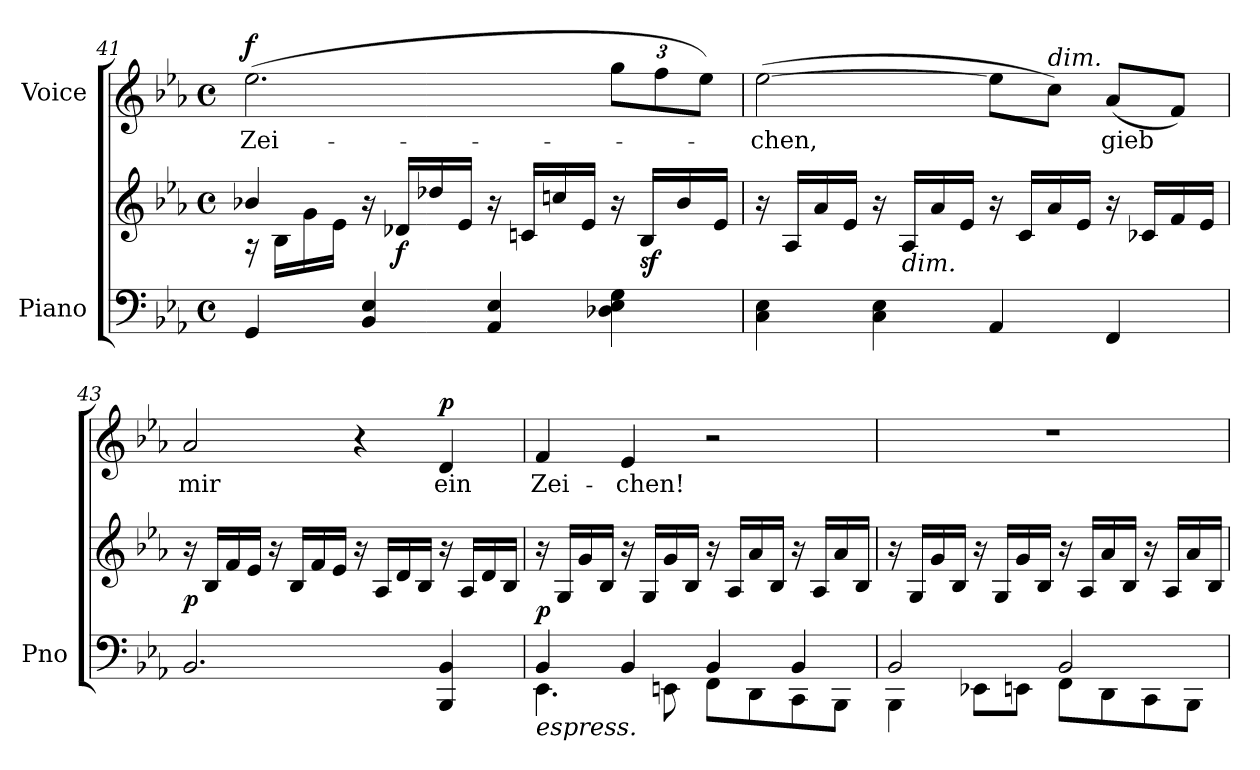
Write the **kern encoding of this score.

**kern	**kern	**dynam	**kern	**text	**dynam
*part2	*part2	*part2	*part1	*part1	*part1
*staff3	*staff2	*staff2/3	*staff1	*staff1	*staff1
*I"Piano	*	*	*I"Voice	*	*
*I'Pno	*	*	*	*	*
!!LO:PB:g=z
*clefF4	*clefG2	*	*clefG2	*	*
*k[b-e-a-]	*k[b-e-a-]	*	*k[b-e-a-]	*	*
*M4/4	*M4/4	*	*M4/4	*	*
*met(c)	*met(c)	*	*met(c)	*	*
=41	=41	=41	=41	=41	=41
*	*^	*	*	*	*
!	!	!	!	!	!LO:LY:b	!LO:DY:a
4GG/	4b-X/	16r	.	(2.ee-\	Zei-	f
.	.	16B-\LL	.	.	.	.
.	.	16g\	.	.	.	.
.	.	16e-\JJ	.	.	.	.
4BB-/ 4E-/	16r	2.ryy	.	.	.	.
!	!	!	!LO:DY:b	!	!	!
.	16d-X/LL	.	f	.	.	.
.	16dd-X/	.	.	.	.	.
.	16e-/JJ	.	.	.	.	.
4AA-/ 4E-/	16r	.	.	.	.	.
.	16cn/LL	.	.	.	.	.
.	16ccn/	.	.	.	.	.
.	16e-/JJ	.	.	.	.	.
4D-X\ 4E-\ 4G\	16r	.	.	12gg\L	.	.
!	!	!	!LO:DY:b	!	!	!
.	16B-/LL	.	sf	.	.	.
.	.	.	.	12ff\	.	.
.	16b-/	.	.	.	.	.
.	.	.	.	12ee-\J)	.	.
.	16e-/JJ	.	.	.	.	.
*	*v	*v	*	*	*	*
!!LO:LB:g=z
=42	=42	=42	=42	=42	=42
!	!	!	!	!LO:LY:b	!
4C\ 4E-\	16r	.	([2ee-\	-chen,	.
.	16A-/LL	.	.	.	.
.	16a-/	.	.	.	.
.	16e-/JJ	.	.	.	.
4C\ 4E-\	16r	.	.	.	.
!	!LO:TX:b:i:t=dim.	!	!	!	!
.	16A-/LL	.	.	.	.
.	16a-/	.	.	.	.
.	16e-/JJ	.	.	.	.
4AA-/	16r	.	8ee-\L]	.	.
.	16c/LL	.	.	.	.
!	!	!	!LO:TX:a:i:t=dim.	!	!
.	16a-/	.	8cc\J)	.	.
.	16e-/JJ	.	.	.	.
!	!	!	!	!LO:LY:b	!
4FF/	16r	.	(8a-/L	gieb	.
.	16c-X/LL	.	.	.	.
.	16f/	.	8f/J)	.	.
.	16e-/JJ	.	.	.	.
=43	=43	=43	=43	=43	=43
!	!	!LO:DY:b	!	!LO:LY:b	!
2.BB-/	16r	p	2a-/	mir	.
.	16B-/LL	.	.	.	.
.	16f/	.	.	.	.
.	16e-/JJ	.	.	.	.
.	16r	.	.	.	.
.	16B-/LL	.	.	.	.
.	16f/	.	.	.	.
.	16e-/JJ	.	.	.	.
.	16r	.	4r	.	.
.	16A-/LL	.	.	.	.
.	16d/	.	.	.	.
.	16B-/JJ	.	.	.	.
!	!	!	!	!LO:LY:b	!LO:DY:a
4BBB-/ 4BB-/	16r	.	4d/	ein	p
.	16A-/LL	.	.	.	.
.	16d/	.	.	.	.
.	16B-/JJ	.	.	.	.
!!LO:LB:g=z
=44	=44	=44	=44	=44	=44
*^	*	*	*	*	*
!LO:TX:b:i:t=espress.	!	!	!	!	!	!
!	!	!	!LO:DY:b	!	!LO:LY:b	!
4BB-/	4.EE-\	16r	p	4f/	Zei-	.
.	.	16G/LL	.	.	.	.
.	.	16g/	.	.	.	.
.	.	16B-/JJ	.	.	.	.
!	!	!	!	!	!LO:LY:b	!
4BB-/	.	16r	.	4e-/	-chen!	.
.	.	16G/LL	.	.	.	.
.	8EEn\	16g/	.	.	.	.
.	.	16B-/JJ	.	.	.	.
4BB-/	8FF\L	16r	.	2r	.	.
.	.	16A-/LL	.	.	.	.
.	8DD\	16a-/	.	.	.	.
.	.	16B-/JJ	.	.	.	.
4BB-/	8CC\	16r	.	.	.	.
.	.	16A-/LL	.	.	.	.
.	8BBB-\J	16a-/	.	.	.	.
.	.	16B-/JJ	.	.	.	.
!!LO:LB:g=z
=45	=45	=45	=45	=45	=45	=45
2BB-/	4BBB-\	16r	.	1r	.	.
.	.	16G/LL	.	.	.	.
.	.	16g/	.	.	.	.
.	.	16B-/JJ	.	.	.	.
.	8EE-X\L	16r	.	.	.	.
.	.	16G/LL	.	.	.	.
.	8EEn\J	16g/	.	.	.	.
.	.	16B-/JJ	.	.	.	.
2BB-/	8FF\L	16r	.	.	.	.
.	.	16A-/LL	.	.	.	.
.	8DD\	16a-/	.	.	.	.
.	.	16B-/JJ	.	.	.	.
.	8CC\	16r	.	.	.	.
.	.	16A-/LL	.	.	.	.
.	8BBB-\J	16a-/	.	.	.	.
.	.	16B-/JJ	.	.	.	.
*v	*v	*	*	*	*	*
=	=	=	=	=	=
*-	*-	*-	*-	*-	*-
